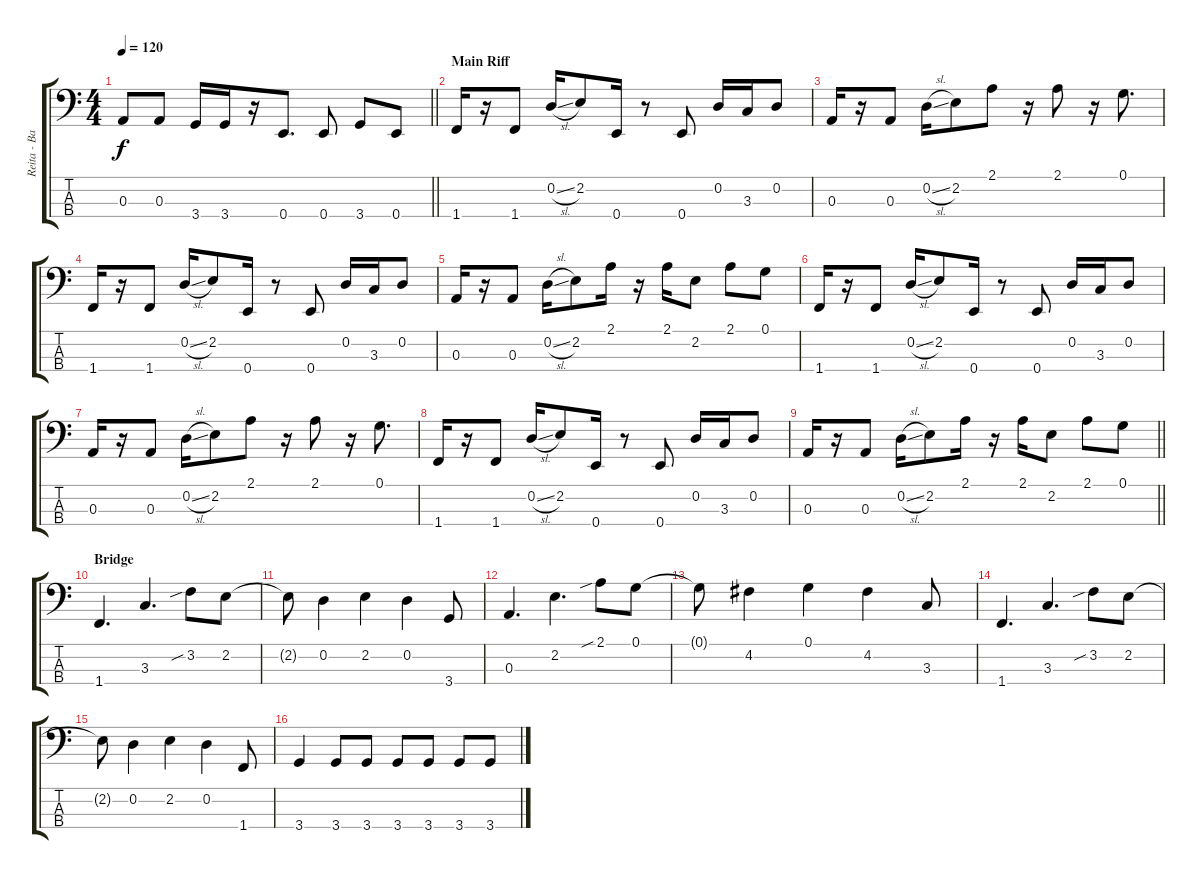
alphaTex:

\track ("Reita - Bass" "Reita - Ba") {instrument electricbasspick}
\staff {score tabs}
\tuning (G2 D2 A1 E1) {hide}
\ts (4 4)
\tempo 120
\clef f4
\barLineRight lightlight
\ks c
0.3.8{dy f} 0.3.8 3.4.16 3.4.16 r.16 0.4.8{d} 0.4.8 3.4.8 0.4.8 |
\section ("" "Main Riff")
1.4.16 r.16 1.4.8 0.2{sl}.16 2.2.8 0.4.16 r.8 0.4.8 0.2.16 3.3.16 0.2.8 |
0.3.16 r.16 0.3.8 0.2{sl}.16 2.2.8 2.1.8 r.16 2.1.8 r.16 0.1.8{d} |
1.4.16 r.16 1.4.8 0.2{sl}.16 2.2.8 0.4.16 r.8 0.4.8 0.2.16 3.3.16 0.2.8 |
0.3.16 r.16 0.3.8 0.2{sl}.16 2.2.8 2.1.16 r.16 2.1.16 2.2.8 2.1.8 0.1.8 |
1.4.16 r.16 1.4.8 0.2{sl}.16 2.2.8 0.4.16 r.8 0.4.8 0.2.16 3.3.16 0.2.8 |
0.3.16 r.16 0.3.8 0.2{sl}.16 2.2.8 2.1.8 r.16 2.1.8 r.16 0.1.8{d} |
1.4.16 r.16 1.4.8 0.2{sl}.16 2.2.8 0.4.16 r.8 0.4.8 0.2.16 3.3.16 0.2.8 |
\barLineRight lightlight
0.3.16 r.16 0.3.8 0.2{sl}.16 2.2.8 2.1.16 r.16 2.1.16 2.2.8 2.1.8 0.1.8 |
\section ("" "Bridge")
1.4.4{d} 3.3.4{d} 3.2{sib}.8 2.2.8 |
2.2{t}.8 0.2.4 2.2.4 0.2.4 3.4.8 |
0.3.4{d} 2.2.4{d} 2.1{sib}.8 0.1.8 |
0.1{t}.8 4.2.4 0.1.4 4.2.4 3.3.8 |
1.4.4{d} 3.3.4{d} 3.2{sib}.8 2.2.8 |
2.2{t}.8 0.2.4 2.2.4 0.2.4 1.4.8 |
3.4.4 3.4.8 3.4.8 3.4.8 3.4.8 3.4.8 3.4.8
